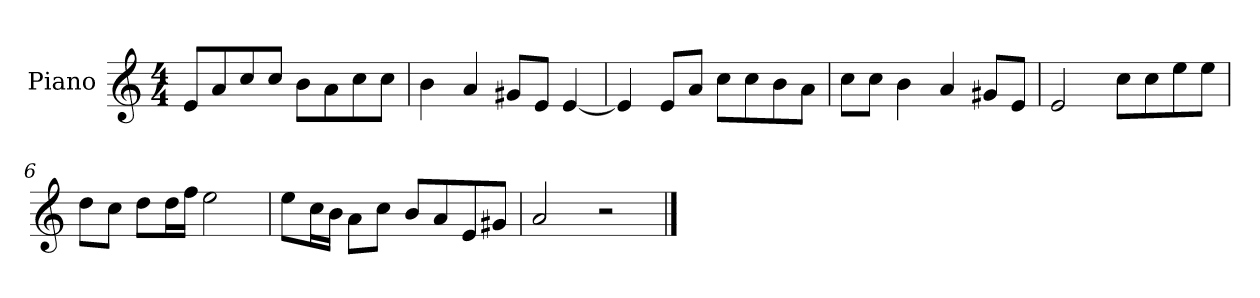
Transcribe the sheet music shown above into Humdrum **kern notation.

**kern
*part1
*staff1
*I"Piano
*I'P-no
*clefG2
*k[]
*M4/4
*MM90
=1
8e/L
8a/
8cc/
8cc/J
8b\L
8a\
8cc\
8cc\J
=2
4b\
4a/
8g#X/L
8e/J
[4e/
=3
4e/]
8e/L
8a/J
8cc\L
8cc\
8b\
8a\J
=4
8cc\L
8cc\J
4b\
4a/
8g#X/L
8e/J
=5
2e/
8cc\L
8cc\
8ee\
8ee\J
=6
8dd\L
8cc\J
8dd\L
16dd\L
16ff\JJ
2ee\
!!LO:LB:g=z
=7
8ee\L
16cc\L
16b\JJ
8a\L
8cc\J
8b/L
8a/
8e/
8g#X/J
=8
2a/
2r
==
*-
